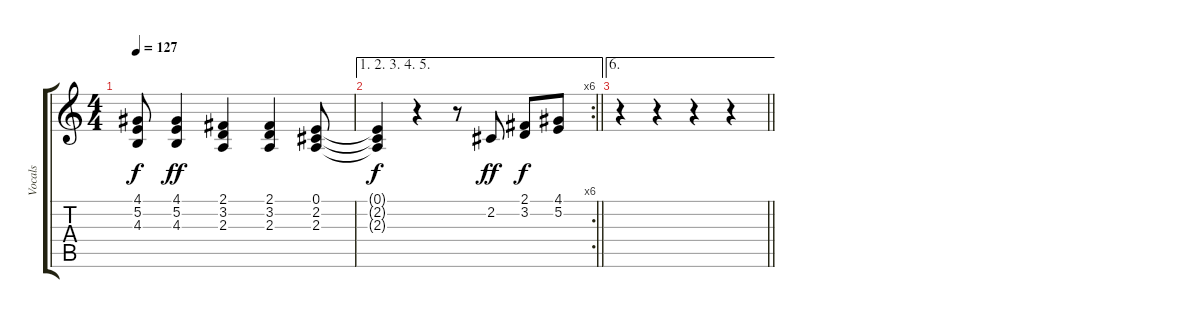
\track ("Vocals" "Vocals") {instrument trombone}
\staff {score tabs}
\tuning (E4 B3 G3 D3 A2 E2) {hide}
\ts (4 4)
\tempo 127
\clef g2
\ks c
(4.1{t} 5.2{t} 4.3{t}).8{dy f} (4.1 5.2 4.3).4{dy ff} (2.1 3.2 2.3).4 (2.1 3.2 2.3).4 (0.1 2.2 2.3).8 |
\ae (1 2 3 4 5)
\rc 6
\barLineRight lightlight
(0.1{t} 2.2{t} 2.3{t}).4{dy f} r.4 r.8 2.2.8{dy ff} (2.1 3.2).8{dy f} (4.1 5.2).8 |
\ae 6
\barLineRight lightlight
r.4 r.4 r.4 r.4
